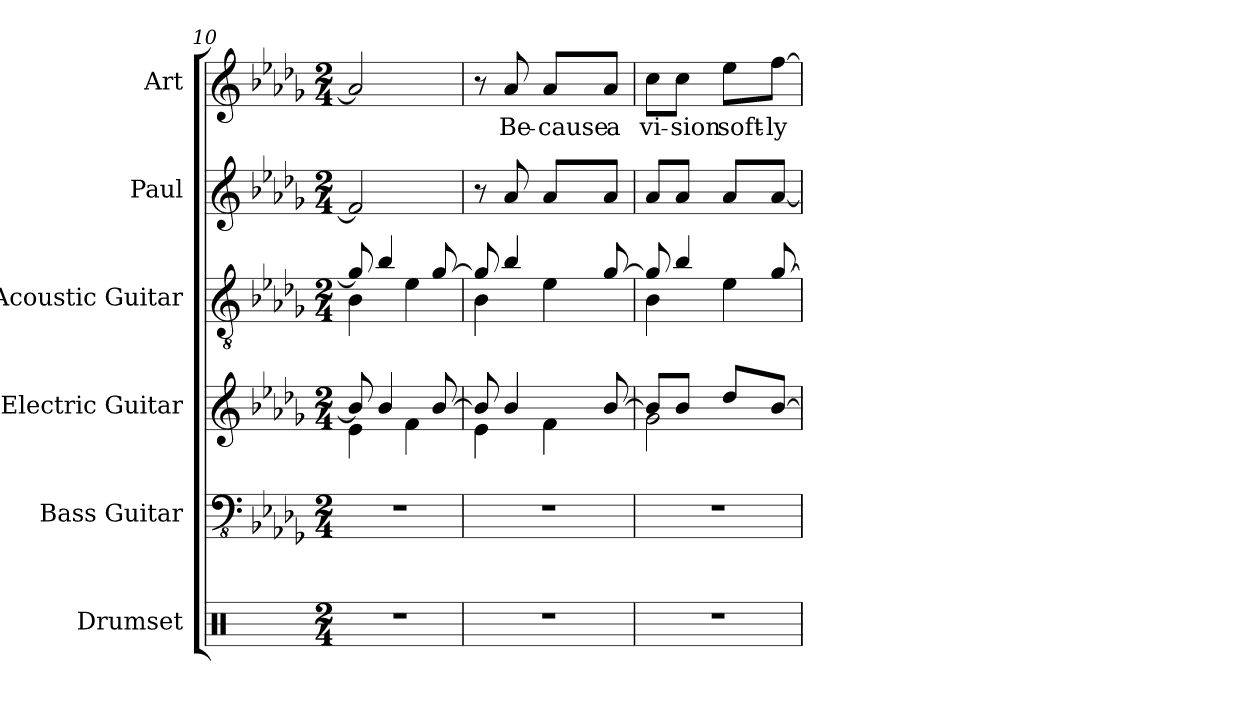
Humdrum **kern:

**kern	**kern	**kern	**kern	**kern	**kern	**text
*part6	*part5	*part4	*part3	*part2	*part1	*part1
*staff6	*staff5	*staff4	*staff3	*staff2	*staff1	*staff1
*I"Drumset	*I"Bass Guitar	*I"Electric Guitar	*I"Acoustic Guitar	*I"Paul	*I"Art	*
*I'Drs.	*I'B. Guit.	*I'El. Guit.	*I'Ac. Guit.	*I'Paul	*I'Art	*
*clefX	*clefFv4	*clefG2	*clefGv2	*clefG2	*clefG2	*
*	*	*	*	*ITrd1c2	*ITrd1c2	*
*k[]	*k[b-e-a-d-g-]	*k[b-e-a-d-g-]	*k[b-e-a-d-g-]	*k[b-e-a-d-g-c-f-]	*k[b-e-a-d-g-c-f-]	*
*M2/4	*M2/4	*M2/4	*M2/4	*M2/4	*M2/4	*
=10	=10	=10	=10	=10	=10	=10
*	*	*^	*^	*	*	*
2r	2r	8b-/]	4e-\	8g-/]	4B-\	2e-/]	2g-/]	.
.	.	4b-/	.	4b-/	.	.	.	.
.	.	.	4f\	.	4e-\	.	.	.
.	.	[8b-/	.	[8g-/	.	.	.	.
!!LO:PB:g=z
=11	=11	=11	=11	=11	=11	=11	=11	=11
2r	2r	8b-/]	4e-\	8g-/]	4B-\	8r	8r	.
.	.	4b-/	.	4b-/	.	8g-/	8g-/	Be-
.	.	.	4f\	.	4e-\	8g-/L	8g-/L	-cause
.	.	[8b-/	.	[8g-/	.	8g-/J	8g-/J	a
=12	=12	=12	=12	=12	=12	=12	=12	=12
2r	2r	8b-/L]	2g-\	8g-/]	4B-\	8g-/L	8b-\L	vi-
.	.	8b-/J	.	4b-/	.	8g-/J	8b-\J	-sion
.	.	8dd-/L	.	.	4e-\	8g-/L	8dd-\L	soft-
.	.	[8b-/J	.	[8g-/	.	[8g-/J	[8ee-\J	-ly
*	*	*v	*v	*	*	*	*	*
*	*	*	*v	*v	*	*	*
=	=	=	=	=	=	=
*-	*-	*-	*-	*-	*-	*-
